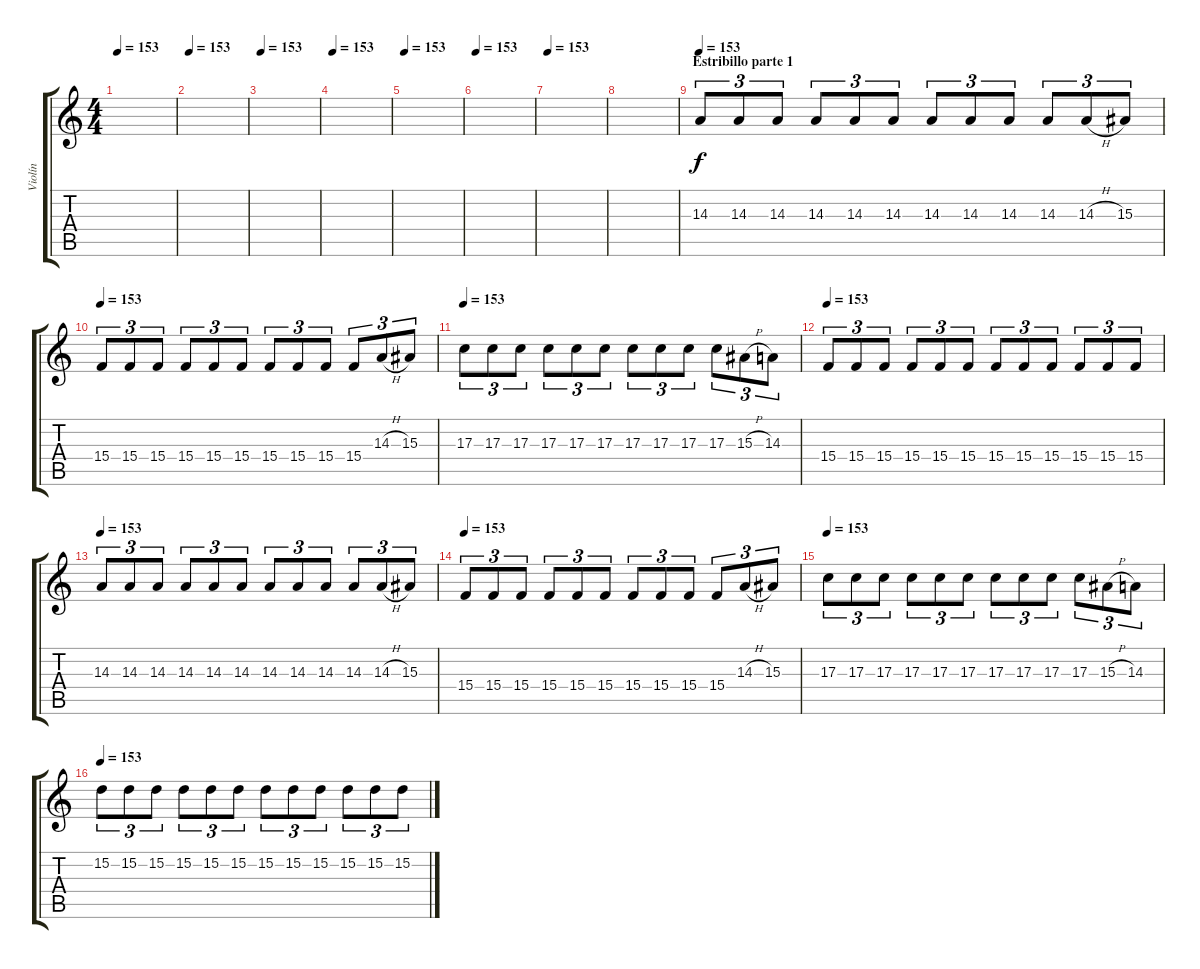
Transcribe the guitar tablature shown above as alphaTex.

\track ("Violín" "Violín") {instrument violin}
\staff {score tabs}
\tuning (E4 B3 G3 D3 A2 E2) {hide}
\ts (4 4)
\tempo 153
\clef g2
\ks c
|
\tempo 153
|
\tempo 153
|
\tempo 153
|
\tempo 153
|
\tempo 153
|
\tempo 153
|
|
\section ("" "Estribillo parte 1")
\tempo 153
14.3.8{tu (3 2) volume 10} 14.3.8{tu (3 2)} 14.3.8{tu (3 2)} 14.3.8{tu (3 2)} 14.3.8{tu (3 2)} 14.3.8{tu (3 2)} 14.3.8{tu (3 2)} 14.3.8{tu (3 2)} 14.3.8{tu (3 2)} 14.3.8{tu (3 2)} 14.3{h}.8{tu (3 2)} 15.3.8{tu (3 2)} |
\tempo 153
15.4.8{tu (3 2) volume 10} 15.4.8{tu (3 2)} 15.4.8{tu (3 2)} 15.4.8{tu (3 2)} 15.4.8{tu (3 2)} 15.4.8{tu (3 2)} 15.4.8{tu (3 2)} 15.4.8{tu (3 2)} 15.4.8{tu (3 2)} 15.4.8{tu (3 2)} 14.3{h}.8{tu (3 2)} 15.3.8{tu (3 2)} |
\tempo 153
17.3.8{tu (3 2) volume 10} 17.3.8{tu (3 2)} 17.3.8{tu (3 2)} 17.3.8{tu (3 2)} 17.3.8{tu (3 2)} 17.3.8{tu (3 2)} 17.3.8{tu (3 2)} 17.3.8{tu (3 2)} 17.3.8{tu (3 2)} 17.3.8{tu (3 2)} 15.3{h}.8{tu (3 2)} 14.3.8{tu (3 2)} |
\tempo 153
15.4.8{tu (3 2) volume 10} 15.4.8{tu (3 2)} 15.4.8{tu (3 2)} 15.4.8{tu (3 2)} 15.4.8{tu (3 2)} 15.4.8{tu (3 2)} 15.4.8{tu (3 2)} 15.4.8{tu (3 2)} 15.4.8{tu (3 2)} 15.4.8{tu (3 2)} 15.4.8{tu (3 2)} 15.4.8{tu (3 2)} |
\tempo 153
14.3.8{tu (3 2) volume 10} 14.3.8{tu (3 2)} 14.3.8{tu (3 2)} 14.3.8{tu (3 2)} 14.3.8{tu (3 2)} 14.3.8{tu (3 2)} 14.3.8{tu (3 2)} 14.3.8{tu (3 2)} 14.3.8{tu (3 2)} 14.3.8{tu (3 2)} 14.3{h}.8{tu (3 2)} 15.3.8{tu (3 2)} |
\tempo 153
15.4.8{tu (3 2) volume 10} 15.4.8{tu (3 2)} 15.4.8{tu (3 2)} 15.4.8{tu (3 2)} 15.4.8{tu (3 2)} 15.4.8{tu (3 2)} 15.4.8{tu (3 2)} 15.4.8{tu (3 2)} 15.4.8{tu (3 2)} 15.4.8{tu (3 2)} 14.3{h}.8{tu (3 2)} 15.3.8{tu (3 2)} |
\tempo 153
17.3.8{tu (3 2) volume 10} 17.3.8{tu (3 2)} 17.3.8{tu (3 2)} 17.3.8{tu (3 2)} 17.3.8{tu (3 2)} 17.3.8{tu (3 2)} 17.3.8{tu (3 2)} 17.3.8{tu (3 2)} 17.3.8{tu (3 2)} 17.3.8{tu (3 2)} 15.3{h}.8{tu (3 2)} 14.3.8{tu (3 2)} |
\tempo 153
15.2.8{tu (3 2) volume 10} 15.2.8{tu (3 2)} 15.2.8{tu (3 2)} 15.2.8{tu (3 2)} 15.2.8{tu (3 2)} 15.2.8{tu (3 2)} 15.2.8{tu (3 2)} 15.2.8{tu (3 2)} 15.2.8{tu (3 2)} 15.2.8{tu (3 2)} 15.2.8{tu (3 2)} 15.2.8{tu (3 2)}
